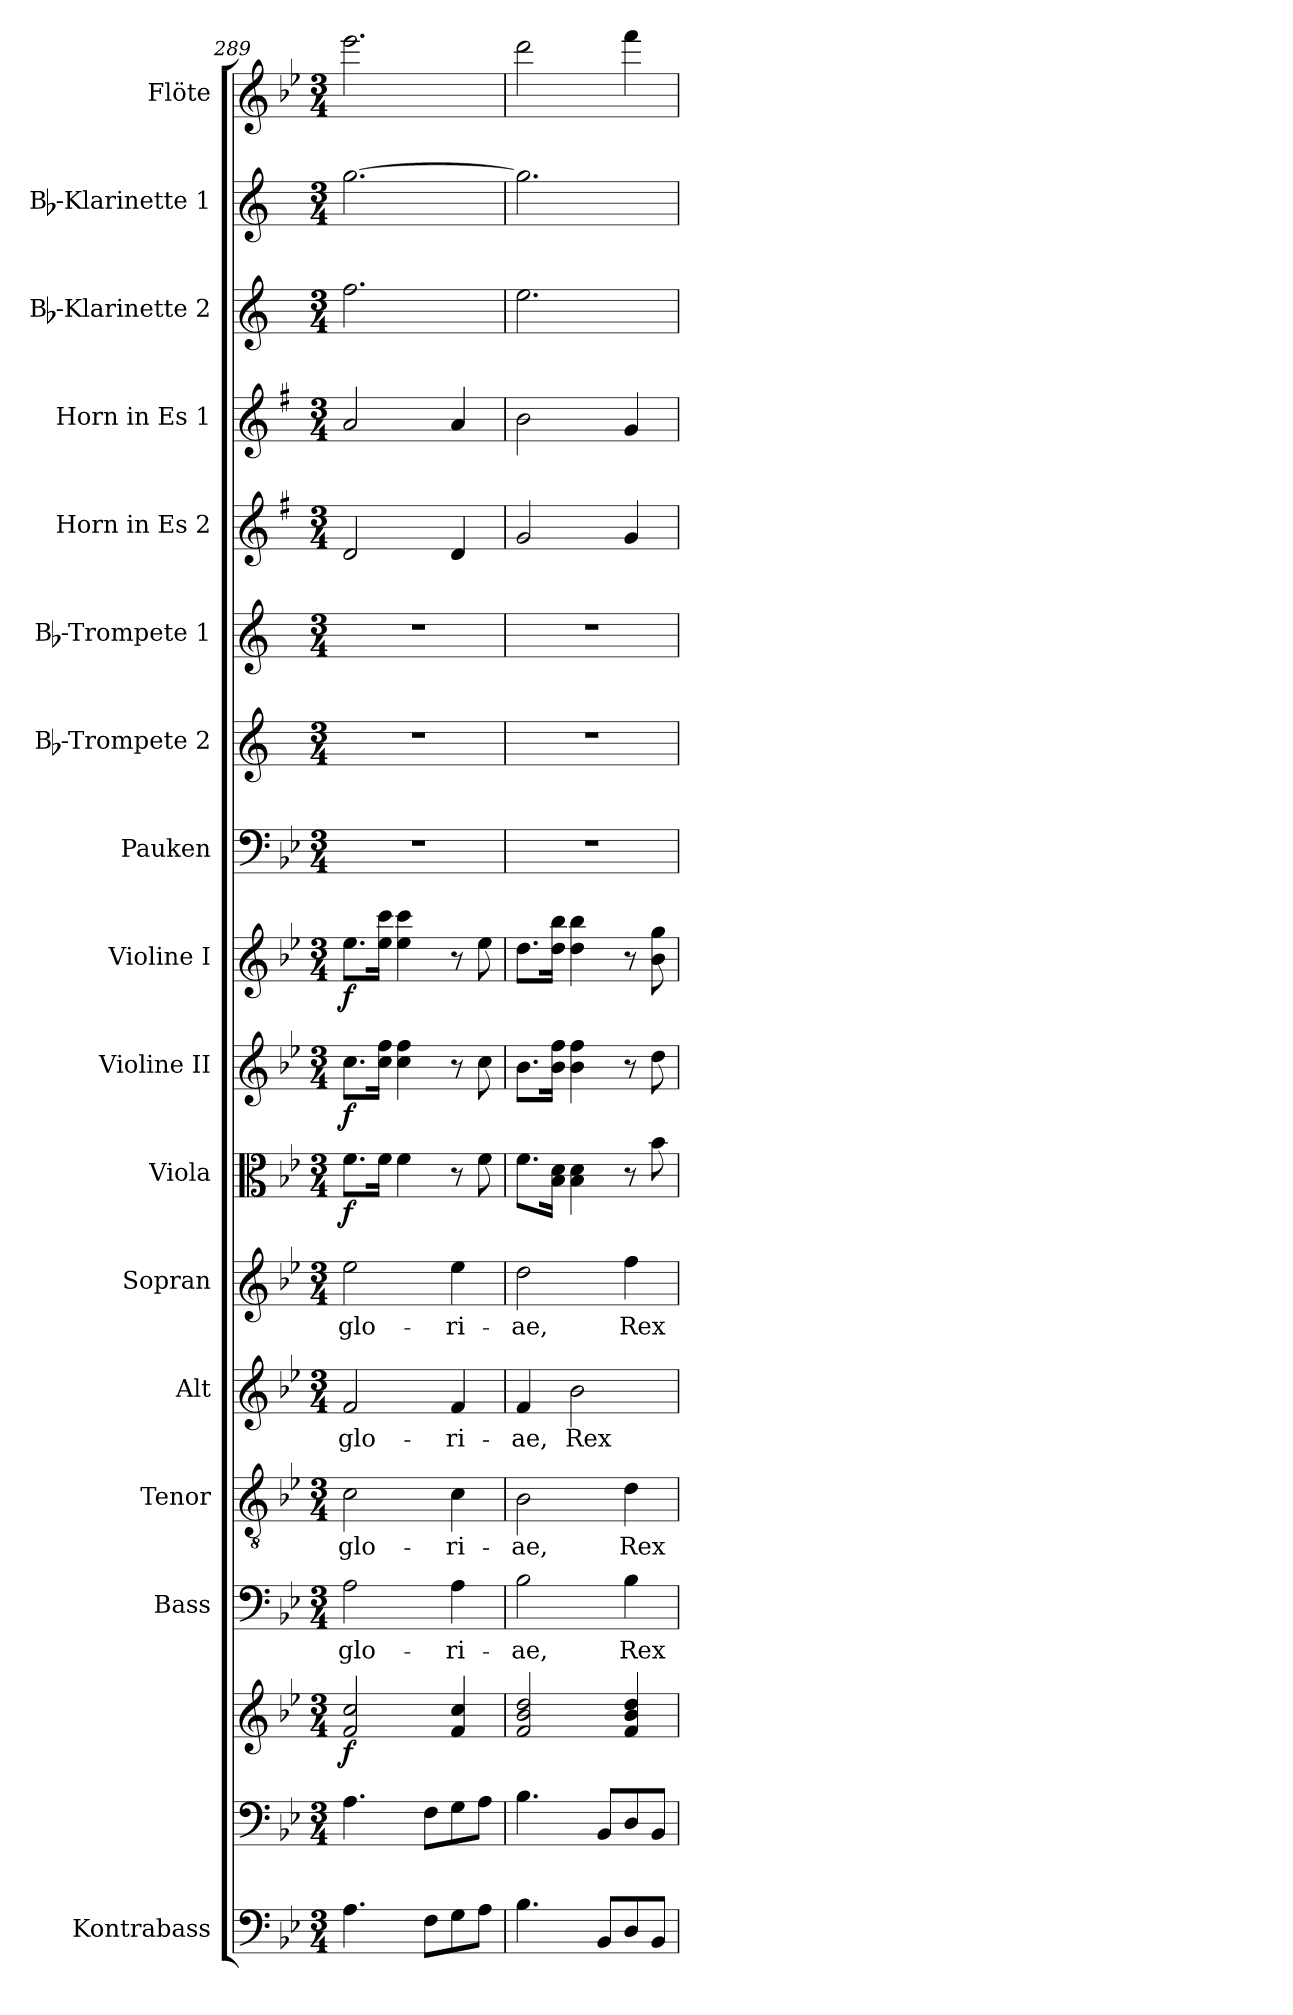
**kern	**kern	**kern	**dynam	**kern	**text	**kern	**text	**kern	**text	**kern	**text	**kern	**dynam	**kern	**dynam	**kern	**dynam	**kern	**kern	**kern	**kern	**kern	**kern	**kern	**kern
*part17	*part16	*part16	*part16	*part15	*part15	*part14	*part14	*part13	*part13	*part12	*part12	*part11	*part11	*part10	*part10	*part9	*part9	*part8	*part7	*part6	*part5	*part4	*part3	*part2	*part1
*staff18	*staff17	*staff16	*staff16/17	*staff15	*staff15	*staff14	*staff14	*staff13	*staff13	*staff12	*staff12	*staff11	*staff11	*staff10	*staff10	*staff9	*staff9	*staff8	*staff7	*staff6	*staff5	*staff4	*staff3	*staff2	*staff1
*I"Kontrabass	*	*	*	*I"Bass	*	*I"Tenor	*	*I"Alt	*	*I"Sopran	*	*I"Viola	*	*I"Violine II	*	*I"Violine I	*	*I"Pauken	*I"Bb-Trompete 2	*I"Bb-Trompete 1	*I"Horn in Es 2	*I"Horn in Es 1	*I"Bb-Klarinette 2	*I"Bb-Klarinette 1	*I"Flöte
*I'Kb.	*	*	*	*I'B.	*	*I'T.	*	*I'A.	*	*I'S.	*	*I'Vla.	*	*I'Vl. II	*	*I'Vl. I	*	*I'Pk.	*I'Bb Trp. 2	*I'Bb Trp. 1	*	*	*I'Bb Kl. 2	*I'Bb Kl. 1	*I'Fl.
*clefF4	*clefF4	*clefG2	*	*clefF4	*	*clefGv2	*	*clefG2	*	*clefG2	*	*clefC3	*	*clefG2	*	*clefG2	*	*clefF4	*clefG2	*clefG2	*clefG2	*clefG2	*clefG2	*clefG2	*clefG2
*ITrd7c12	*	*	*	*	*	*	*	*	*	*	*	*	*	*	*	*	*	*	*ITrd1c2	*ITrd1c2	*ITrd5c9	*ITrd5c9	*ITrd1c2	*ITrd1c2	*
*k[b-e-]	*k[b-e-]	*k[b-e-]	*	*k[b-e-]	*	*k[b-e-]	*	*k[b-e-]	*	*k[b-e-]	*	*k[b-e-]	*	*k[b-e-]	*	*k[b-e-]	*	*k[b-e-]	*k[b-e-]	*k[b-e-]	*k[b-e-]	*k[b-e-]	*k[b-e-]	*k[b-e-]	*k[b-e-]
*B-:	*B-:	*B-:	*	*B-:	*	*B-:	*	*B-:	*	*B-:	*	*B-:	*	*B-:	*	*B-:	*	*B-:	*B-:	*B-:	*B-:	*B-:	*B-:	*B-:	*B-:
*M3/4	*M3/4	*M3/4	*	*M3/4	*	*M3/4	*	*M3/4	*	*M3/4	*	*M3/4	*	*M3/4	*	*M3/4	*	*M3/4	*M3/4	*M3/4	*M3/4	*M3/4	*M3/4	*M3/4	*M3/4
=289	=289	=289	=289	=289	=289	=289	=289	=289	=289	=289	=289	=289	=289	=289	=289	=289	=289	=289	=289	=289	=289	=289	=289	=289	=289
!	!	!	!LO:DY:b	!	!LO:LY:b	!	!LO:LY:b	!	!LO:LY:b	!	!LO:LY:b	!	!LO:DY:b	!	!LO:DY:b	!	!LO:DY:b	!	!	!	!	!	!	!	!
4.AA\	4.A\	2f/ 2cc/	f	2A\	glo-	2c\	glo-	2f/	glo-	2ee-\	glo-	8.f\L	f	8.cc\L	f	8.ee-\L	f	2.r	2.r	2.r	2F/	2c/	2.ee-\	[2.ff\	2.eee-\
.	.	.	.	.	.	.	.	.	.	.	.	16f\Jk	.	16cc\ 16ff\Jk	.	16ee-\ 16ccc\Jk	.	.	.	.	.	.	.	.	.
.	.	.	.	.	.	.	.	.	.	.	.	4f\	.	4cc\ 4ff\	.	4ee-\ 4ccc\	.	.	.	.	.	.	.	.	.
8FF\L	8F\L	.	.	.	.	.	.	.	.	.	.	.	.	.	.	.	.	.	.	.	.	.	.	.	.
!	!	!	!	!	!LO:LY:b	!	!LO:LY:b	!	!LO:LY:b	!	!LO:LY:b	!	!	!	!	!	!	!	!	!	!	!	!	!	!
8GG\	8G\	4f/ 4cc/	.	4A\	-ri-	4c\	-ri-	4f/	-ri-	4ee-\	-ri-	8r	.	8r	.	8r	.	.	.	.	4F/	4c/	.	.	.
8AA\J	8A\J	.	.	.	.	.	.	.	.	.	.	8f\	.	8cc\	.	8ee-\	.	.	.	.	.	.	.	.	.
=290	=290	=290	=290	=290	=290	=290	=290	=290	=290	=290	=290	=290	=290	=290	=290	=290	=290	=290	=290	=290	=290	=290	=290	=290	=290
!	!	!	!	!	!LO:LY:b	!	!LO:LY:b	!	!LO:LY:b	!	!LO:LY:b	!	!	!	!	!	!	!	!	!	!	!	!	!	!
4.BB-\	4.B-\	2f/ 2b-/ 2dd/	.	2B-\	-ae,	2B-\	-ae,	4f/	-ae,	2dd\	-ae,	8.f\L	.	8.b-\L	.	8.dd\L	.	2.r	2.r	2.r	2B-/	2d\	2.dd\	2.ff\]	2ddd\
.	.	.	.	.	.	.	.	.	.	.	.	16B-\ 16d\Jk	.	16b-\ 16ff\Jk	.	16dd\ 16bb-\Jk	.	.	.	.	.	.	.	.	.
!	!	!	!	!	!	!	!	!	!LO:LY:b	!	!	!	!	!	!	!	!	!	!	!	!	!	!	!	!
.	.	.	.	.	.	.	.	2b-\	Rex	.	.	4B-\ 4d\	.	4b-\ 4ff\	.	4dd\ 4bb-\	.	.	.	.	.	.	.	.	.
8BBB-/L	8BB-/L	.	.	.	.	.	.	.	.	.	.	.	.	.	.	.	.	.	.	.	.	.	.	.	.
!	!	!	!	!	!LO:LY:b	!	!LO:LY:b	!	!	!	!LO:LY:b	!	!	!	!	!	!	!	!	!	!	!	!	!	!
8DD/	8D/	4f/ 4b-/ 4dd/	.	4B-\	Rex	4d\	Rex	.	.	4ff\	Rex	8r	.	8r	.	8r	.	.	.	.	4B-/	4B-/	.	.	4fff\
8BBB-/J	8BB-/J	.	.	.	.	.	.	.	.	.	.	8b-\	.	8dd\	.	8b-\ 8gg\	.	.	.	.	.	.	.	.	.
=	=	=	=	=	=	=	=	=	=	=	=	=	=	=	=	=	=	=	=	=	=	=	=	=	=
*-	*-	*-	*-	*-	*-	*-	*-	*-	*-	*-	*-	*-	*-	*-	*-	*-	*-	*-	*-	*-	*-	*-	*-	*-	*-
